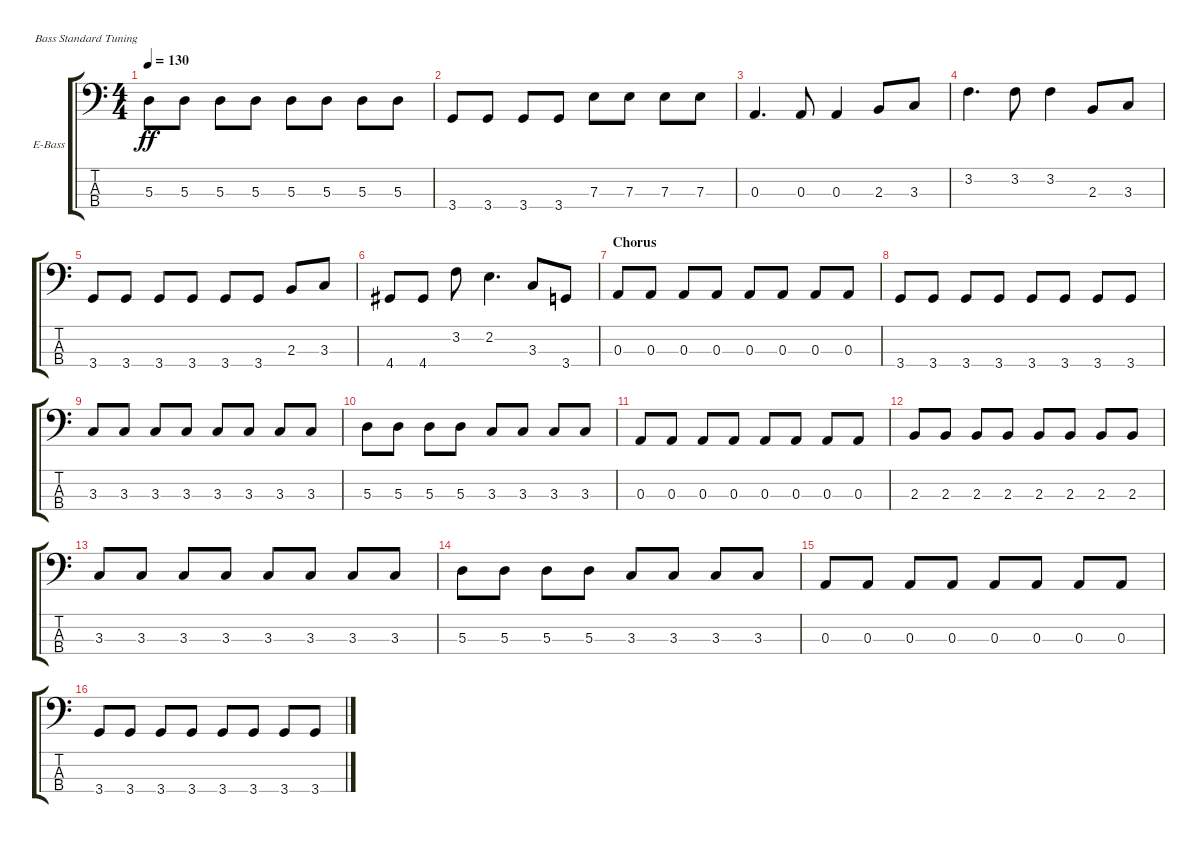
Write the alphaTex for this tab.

\defaultSystemsLayout 4
\bracketExtendMode groupsimilarinstruments
\firstSystemTrackNameOrientation horizontal
\otherSystemsTrackNameOrientation horizontal
\track ("Electric Bass" "E-Bass") {instrument electricbassfinger}
\staff {score tabs}
\tuning (G2 D2 A1 E1)
\ts (4 4)
\tempo 130
\clef f4
\scale
0.333333
\ks c
5.3.8{dy ff} 5.3.8 5.3.8 5.3.8 5.3.8 5.3.8 5.3.8 5.3.8 |
\scale
0.333333 3.4.8 3.4.8 3.4.8 3.4.8 7.3.8 7.3.8 7.3.8 7.3.8 |
\scale
0.333333 0.3.4{d} 0.3.8 0.3.4 2.3.8 3.3.8 |
\scale
0.333333 3.2.4{d} 3.2.8 3.2.4 2.3.8 3.3.8 |
\scale
0.333333 3.4.8 3.4.8 3.4.8 3.4.8 3.4.8 3.4.8 2.3.8 3.3.8 |
\scale
0.333333 4.4.8 4.4.8 3.2.8 2.2.4{d} 3.3.8 3.4.8 |
\section ("" "Chorus")
\scale
0.333333 0.3.8 0.3.8 0.3.8 0.3.8 0.3.8 0.3.8 0.3.8 0.3.8 |
\scale
0.333333 3.4.8 3.4.8 3.4.8 3.4.8 3.4.8 3.4.8 3.4.8 3.4.8 |
\scale
0.333333 3.3.8 3.3.8 3.3.8 3.3.8 3.3.8 3.3.8 3.3.8 3.3.8 |
\scale
0.333333 5.3.8 5.3.8 5.3.8 5.3.8 3.3.8 3.3.8 3.3.8 3.3.8 |
\scale
0.333333 0.3.8 0.3.8 0.3.8 0.3.8 0.3.8 0.3.8 0.3.8 0.3.8 |
\scale
0.333333 2.3.8 2.3.8 2.3.8 2.3.8 2.3.8 2.3.8 2.3.8 2.3.8 |
\scale
0.333333 3.3.8 3.3.8 3.3.8 3.3.8 3.3.8 3.3.8 3.3.8 3.3.8 |
\scale
0.333333 5.3.8 5.3.8 5.3.8 5.3.8 3.3.8 3.3.8 3.3.8 3.3.8 |
\scale
0.333333 0.3.8 0.3.8 0.3.8 0.3.8 0.3.8 0.3.8 0.3.8 0.3.8 |
\scale
0.333333 3.4.8 3.4.8 3.4.8 3.4.8 3.4.8 3.4.8 3.4.8 3.4.8
